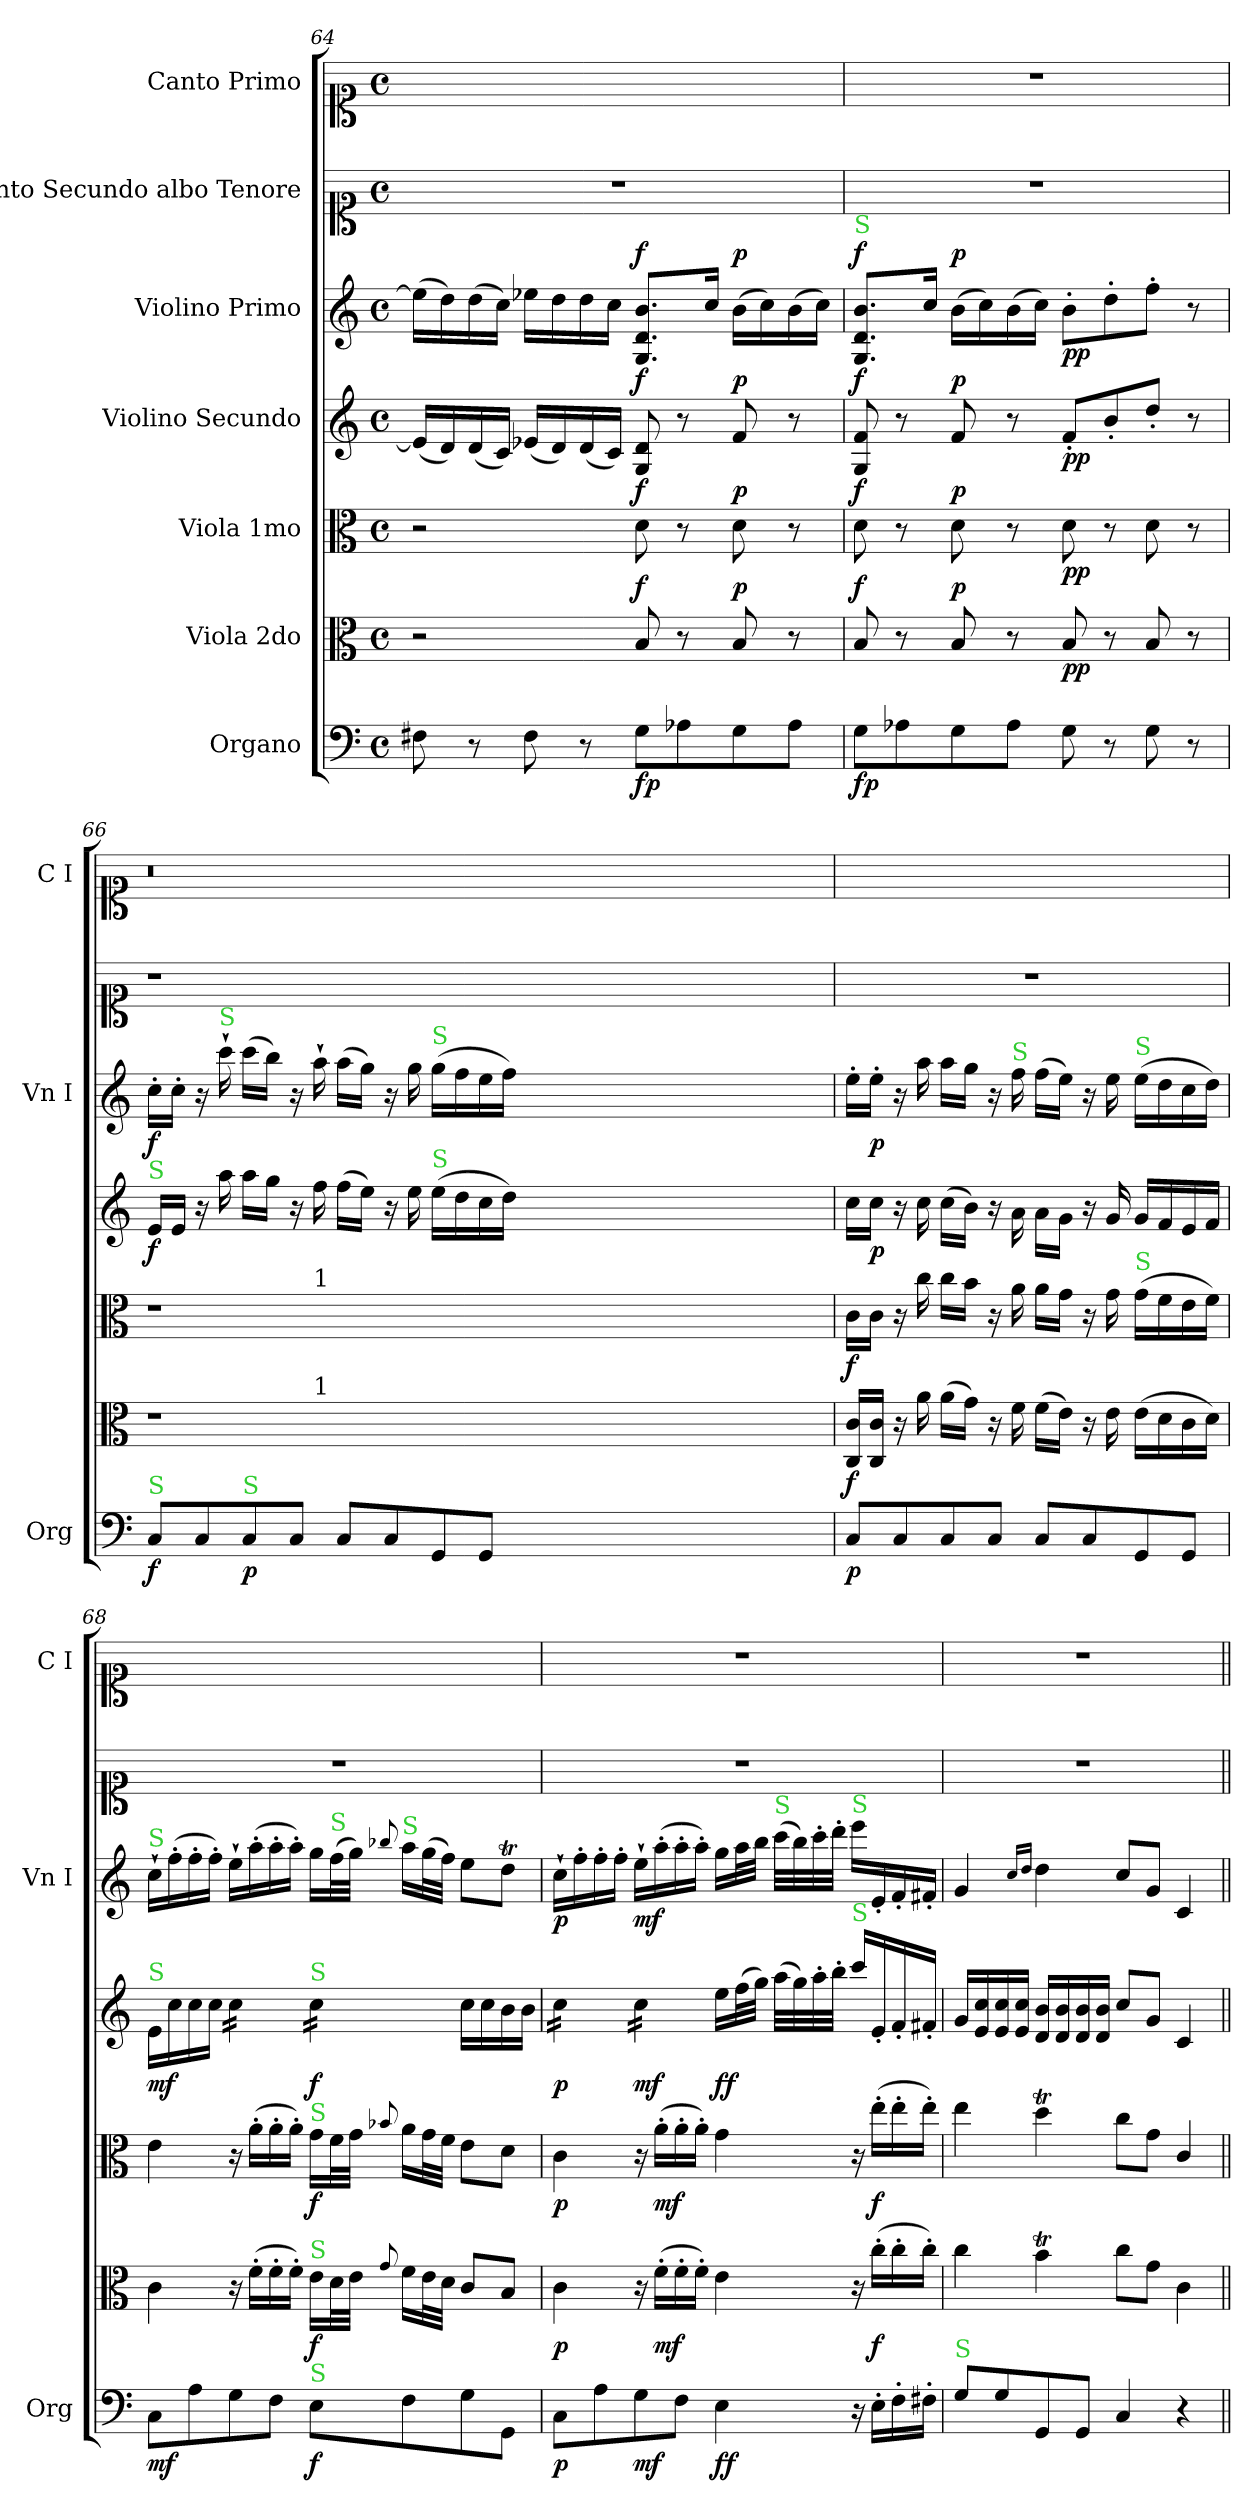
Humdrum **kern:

**kern	**dynam	**kern	**dynam	**kern	**dynam	**kern	**dynam	**kern	**dynam	**kern	**kern
*part7	*part7	*part6	*part6	*part5	*part5	*part4	*part4	*part3	*part3	*part2	*part1
*staff7	*staff7	*staff6	*staff6	*staff5	*staff5	*staff4	*staff4	*staff3	*staff3	*staff2	*staff1
*I"Organo	*	*I"Viola 2do	*	*I"Viola 1mo	*	*I"Violino Secundo	*	*I"Violino Primo	*	*I"Canto Secundo albo Tenore	*I"Canto Primo
*I'Org	*	*	*	*	*	*	*	*I'Vn I	*	*	*I'C I
*clefF4	*	*clefC3	*	*clefC3	*	*clefG2	*	*clefG2	*	*clefC1	*clefC1
*k[]	*	*k[]	*	*k[]	*	*k[]	*	*k[]	*	*k[]	*k[]
*C:	*	*C:	*	*C:	*	*C:	*	*C:	*	*C:	*C:
*M4/4	*	*M4/4	*	*M4/4	*	*M4/4	*	*M4/4	*	*M4/4	*M4/4
*met(c)	*	*met(c)	*	*met(c)	*	*met(c)	*	*met(c)	*	*met(c)	*met(c)
=64	=64	=64	=64	=64	=64	=64	=64	=64	=64	=64	=64
8F#X\	.	2r	.	2r	.	(16e-/LL]	.	(16ee-\LL]	.	1r	1ryy
.	.	.	.	.	.	16d/)	.	16dd\)	.	.	.
8r	.	.	.	.	.	(16d/	.	(16dd\	.	.	.
.	.	.	.	.	.	16c/JJ)	.	16cc\JJ)	.	.	.
8F#\	.	.	.	.	.	(16e-X/LL	.	16ee-X\LL	.	.	.
.	.	.	.	.	.	16d/)	.	16dd\	.	.	.
8r	.	.	.	.	.	(16d/	.	16dd\	.	.	.
.	.	.	.	.	.	16c/JJ)	.	16cc\JJ	.	.	.
!	!LO:DY:b	!	!LO:DY:a	!	!LO:DY:a	!	!LO:DY:a	!	!LO:DY:a	!	!
8G\L	fp	8B/	f	8d\	f	8G/ 8d/	f	8.G/ 8.d/ 8.b/L	f	.	.
8A-X\	.	8r	.	8r	.	8r	.	.	.	.	.
.	.	.	.	.	.	.	.	16cc/Jk	.	.	.
!	!	!	!LO:DY:a	!	!LO:DY:a	!	!LO:DY:a	!	!LO:DY:a	!	!
8G\	.	8B/	p	8d\	p	8f/	p	(16b\LL	p	.	.
.	.	.	.	.	.	.	.	16cc\)	.	.	.
8A-\J	.	8r	.	8r	.	8r	.	(16b\	.	.	.
.	.	.	.	.	.	.	.	16cc\JJ)	.	.	.
=65	=65	=65	=65	=65	=65	=65	=65	=65	=65	=65	=65
!	!	!	!	!	!	!	!	!LO:TX:a:color=limegreen:t=S	!	!	!
!	!LO:DY:b	!	!LO:DY:a	!	!LO:DY:a	!	!LO:DY:a	!	!LO:DY:a	!	!
8G\L	fp	8B/	f	8d\	f	8G/ 8f/	f	8.G/ 8.d/ 8.b/L	f	1r	1r
8A-X\	.	8r	.	8r	.	8r	.	.	.	.	.
.	.	.	.	.	.	.	.	16cc/Jk	.	.	.
!	!	!	!LO:DY:a	!	!LO:DY:a	!	!LO:DY:a	!	!LO:DY:a	!	!
8G\	.	8B/	p	8d\	p	8f/	p	(16b\LL	p	.	.
.	.	.	.	.	.	.	.	16cc\)	.	.	.
8A-\J	.	8r	.	8r	.	8r	.	(16b\	.	.	.
.	.	.	.	.	.	.	.	16cc\JJ)	.	.	.
!	!	!	!LO:DY:b	!	!LO:DY:b	!	!LO:DY:b	!	!LO:DY:b	!	!
8G\	.	8B/	pp	8d\	pp	8f'/L	pp	8b'\L	pp	.	.
8r	.	8r	.	8r	.	8b'/	.	8dd'\	.	.	.
8G\	.	8B/	.	8d\	.	8dd'/J	.	8ff'\J	.	.	.
8r	.	8r	.	8r	.	8r	.	8r	.	.	.
=66	=66	=66	=66	=66	=66	=66	=66	=66	=66	=66	=66
!	!	!	!	!	!	!LO:TX:a:color=limegreen:t=S	!	!	!	!	!
!	!	!	!	!LO:TX:a:color=limegreen:t=S	!	!	!	!	!	!	!
!	!	!LO:TX:a:color=limegreen:t=S	!	!	!	!	!	!	!	!	!
!LO:TX:a:color=limegreen:t=S	!	!	!	!	!	!	!	!	!	!	!
!	!LO:DY:b	!	!	!	!	!	!LO:DY:b	!	!LO:DY:b	!	!
*	*	*^	*	*^	*	*	*	*	*	*	*
8C/L	f	1r	4..ryy	.	1r	4..ryy	.	16e/LL	f	16cc'\LL	f	1r	0.r
.	.	.	.	.	.	.	.	16e/JJ	.	16cc'\JJ	.	.	.
8C/	.	.	.	.	.	.	.	16r	.	16r	.	.	.
!	!	!	!	!	!	!	!	!	!	!LO:TX:a:color=limegreen:t=S	!	!	!
.	.	.	.	.	.	.	.	16aa\	.	16ccc`\	.	.	.
!LO:TX:a:color=limegreen:t=S	!	!	!	!	!	!	!	!	!	!	!	!	!
!	!LO:DY:b	!	!	!	!	!	!	!	!	!	!	!	!
8C/	p	.	.	.	.	.	.	16aa\LL	.	(16ccc\LL	.	.	.
.	.	.	.	.	.	.	.	16gg\JJ	.	16bb\JJ)	.	.	.
8C/J	.	.	.	.	.	.	.	16r	.	16r	.	.	.
!	!	!	!	!	!	!LO:TX:a:t=1	!	!	!	!	!	!	!
!	!	!	!LO:TX:a:t=1	!	!	!	!	!	!	!	!	!	!
.	.	.	1ryy	.	.	1ryy	.	16ff\	.	16aa`\	.	.	.
8C/L	.	.	.	.	.	.	.	(16ff\LL	.	(16aa\LL	.	.	.
.	.	.	.	.	.	.	.	16ee\JJ)	.	16gg\JJ)	.	.	.
8C/	.	.	.	.	.	.	.	16r	.	16r	.	.	.
.	.	.	.	.	.	.	.	16ee\	.	16gg\	.	.	.
!	!	!	!	!	!	!	!	!	!	!LO:TX:a:color=limegreen:t=S	!	!	!
!	!	!	!	!	!	!	!	!LO:TX:a:color=limegreen:t=S	!	!	!	!	!
8GG/	.	.	.	.	.	.	.	(16ee\LL	.	(16gg\LL	.	.	.
.	.	.	.	.	.	.	.	16dd\	.	16ff\	.	.	.
8GG/J	.	.	.	.	.	.	.	16cc\	.	16ee\	.	.	.
.	.	.	.	.	.	.	.	16dd\JJ)	.	16ff\JJ)	.	.	.
0ryy	.	0ryy	.	.	0ryy	.	.	0ryy	.	0ryy	.	0ryy	.
.	.	.	1ryy	.	.	1ryy	.	.	.	.	.	.	.
.	.	.	2ryy	.	.	2ryy	.	.	.	.	.	.	.
.	.	.	16ryy	.	.	16ryy	.	.	.	.	.	.	.
=67	=67	=67	=67	=67	=67	=67	=67	=67	=67	=67	=67	=67	=67
!	!	!	!	!	!LO:TX:a:color=limegreen:t=S	!	!	!	!	!	!	!	!
!	!	!LO:TX:a:color=limegreen:t=S	!	!	!	!	!	!	!	!	!	!	!
!	!LO:DY:b	!	!	!LO:DY:b	!	!	!LO:DY:b	!	!	!	!	!	!
*	*	*v	*v	*	*	*	*	*	*	*	*	*	*
*	*	*	*	*v	*v	*	*	*	*	*	*	*
8C/L	p	16C/ 16c/LL	f	16c\LL	f	16cc\LL	.	16ee'\LL	.	1r	1ryy
!	!	!	!	!	!	!	!LO:DY:b	!	!LO:DY:b	!	!
.	.	16C/ 16c/JJ	.	16c\JJ	.	16cc\JJ	p	16ee'\JJ	p	.	.
8C/	.	16r	.	16r	.	16r	.	16r	.	.	.
.	.	16a\	.	16cc\	.	16cc\	.	16aa\	.	.	.
8C/	.	(16a\LL	.	16cc\LL	.	(16cc\LL	.	16aa\LL	.	.	.
.	.	16g\JJ)	.	16b\JJ	.	16b\JJ)	.	16gg\JJ	.	.	.
8C/J	.	16r	.	16r	.	16r	.	16r	.	.	.
!	!	!	!	!	!	!	!	!LO:TX:a:color=limegreen:t=S	!	!	!
.	.	16f\	.	16a\	.	16a\	.	16ff\	.	.	.
8C/L	.	(16f\LL	.	16a\LL	.	16a\LL	.	(16ff\LL	.	.	.
.	.	16e\JJ)	.	16g\JJ	.	16g\JJ	.	16ee\JJ)	.	.	.
8C/	.	16r	.	16r	.	16r	.	16r	.	.	.
.	.	16e\	.	16g\	.	16g/	.	16ee\	.	.	.
!	!	!	!	!	!	!	!	!LO:TX:a:color=limegreen:t=S	!	!	!
!	!	!	!	!LO:TX:a:color=limegreen:t=S	!	!	!	!	!	!	!
8GG/	.	(16e\LL	.	(16g\LL	.	16g/LL	.	(16ee\LL	.	.	.
.	.	16d\	.	16f\	.	16f/	.	16dd\	.	.	.
8GG/J	.	16c\	.	16e\	.	16e/	.	16cc\	.	.	.
.	.	16d\JJ)	.	16f\JJ)	.	16f/JJ	.	16dd\JJ)	.	.	.
=68	=68	=68	=68	=68	=68	=68	=68	=68	=68	=68	=68
!	!	!	!	!	!	!	!	!LO:TX:a:color=limegreen:t=S	!	!	!
!	!	!	!	!	!	!LO:TX:a:color=limegreen:t=S	!	!	!	!	!
!	!LO:DY:b	!	!	!	!	!	!LO:DY:b	!	!	!	!
8C\L	mf	4c\	.	4e\	.	16e/LL	mf	16cc`\LL	.	1r	1ryy
.	.	.	.	.	.	16cc\	.	(16ff'\	.	.	.
8A\	.	.	.	.	.	16cc\	.	16ff'\	.	.	.
.	.	.	.	.	.	16cc\JJ	.	16ff'\JJ)	.	.	.
*	*	*	*	*	*	*tremolo	*	*	*	*	*
8G\	.	16r	.	16r	.	16cc\LL	.	16ee`\LL	.	.	.
.	.	(16f'\LL	.	(16a'\LL	.	16cc\	.	(16aa'\	.	.	.
8F\J	.	16f'\	.	16a'\	.	16cc\	.	16aa'\	.	.	.
.	.	16f'\JJ)	.	16a'\JJ)	.	16cc\JJ	.	16aa'\JJ)	.	.	.
!	!	!	!	!	!	!LO:TX:a:color=limegreen:t=S	!	!	!	!	!
!	!	!	!	!LO:TX:a:color=limegreen:t=S	!	!	!	!	!	!	!
!	!	!LO:TX:a:color=limegreen:t=S	!	!	!	!	!	!	!	!	!
!LO:TX:a:color=limegreen:t=S	!	!	!	!	!	!	!	!	!	!	!
!	!LO:DY:b	!	!LO:DY:b	!	!LO:DY:b	!	!LO:DY:b	!	!	!	!
8E\L	f	16e\LL	f	16g\LL	f	16cc\LL	f	16gg\LL	.	.	.
!	!	!	!	!	!	!	!	!LO:TX:a:color=limegreen:t=S	!	!	!
.	.	32d\L	.	32f\L	.	16cc\	.	(32ff\L	.	.	.
.	.	32e\JJJ	.	32g\JJJ	.	.	.	32gg\JJJ)	.	.	.
.	.	8qqg/	.	8qqb-X/	.	.	.	8qqbb-X/	.	.	.
!	!	!	!	!	!	!	!	!LO:TX:a:color=limegreen:t=S	!	!	!
8F\	.	16f\LL	.	16a\LL	.	16cc\	.	16aa\LL	.	.	.
.	.	32e\L	.	32g\L	.	16cc\JJ	.	(32gg\L	.	.	.
*	*	*	*	*	*	*Xtremolo	*	*	*	*	*
.	.	32d\JJJ	.	32f\JJJ	.	.	.	32ff\JJJ)	.	.	.
8G\	.	8c/L	.	8e\L	.	16cc\LL	.	8ee\L	.	.	.
.	.	.	.	.	.	16cc\	.	.	.	.	.
8GG\J	.	8B/J	.	8d\J	.	16b\	.	8ddT\J	.	.	.
.	.	.	.	.	.	16b\JJ	.	.	.	.	.
=69	=69	=69	=69	=69	=69	=69	=69	=69	=69	=69	=69
!	!LO:DY:b	!	!LO:DY:b	!	!LO:DY:b	!	!LO:DY:b	!	!LO:DY:b	!	!
*	*	*	*	*	*	*tremolo	*	*	*	*	*
8C\L	p	4c\	p	4c\	p	16cc\LL	p	16cc`\LL	p	1r	1r
.	.	.	.	.	.	16cc\	.	16ff'\	.	.	.
8A\	.	.	.	.	.	16cc\	.	16ff'\	.	.	.
.	.	.	.	.	.	16cc\JJ	.	16ff'\JJ	.	.	.
!	!LO:DY:b	!	!	!	!	!	!LO:DY:b	!	!LO:DY:b	!	!
8G\	mf	16r	.	16r	.	16cc\LL	mf	16ee`\LL	mf	.	.
!	!	!	!LO:DY:b	!	!LO:DY:b	!	!	!	!	!	!
.	.	(16f'\LL	mf	(16a'\LL	mf	16cc\	.	(16aa'\	.	.	.
8F\J	.	16f'\	.	16a'\	.	16cc\	.	16aa'\	.	.	.
.	.	16f'\JJ)	.	16a'\JJ)	.	16cc\JJ	.	16aa'\JJ)	.	.	.
*	*	*	*	*	*	*Xtremolo	*	*	*	*	*
!	!LO:DY:b	!	!	!	!	!	!LO:DY:b	!	!	!	!
4E\	ff	4e\	.	4g\	.	16ee\LL	ff	16gg\LL	.	.	.
.	.	.	.	.	.	(32ff\L	.	32aa\L	.	.	.
.	.	.	.	.	.	32gg\JJJ)	.	32bb\JJJ	.	.	.
!	!	!	!	!	!	!	!	!LO:TX:a:color=limegreen:t=S	!	!	!
.	.	.	.	.	.	(32aa\LLL	.	(32ccc\LLL	.	.	.
.	.	.	.	.	.	32gg\)	.	32bb\)	.	.	.
.	.	.	.	.	.	32aa'\	.	32ccc'\	.	.	.
.	.	.	.	.	.	32bb'\JJJ	.	32ddd'\JJJ	.	.	.
!	!	!	!	!	!	!	!	!LO:TX:a:color=limegreen:t=S	!	!	!
!	!	!	!	!	!	!LO:TX:a:color=limegreen:t=S	!	!	!	!	!
16r	.	16r	.	16r	.	16ccc\LL	.	16eee\LL	.	.	.
!	!	!	!LO:DY:b	!	!LO:DY:b	!	!	!	!	!	!
16E'\LL	.	(16cc'\LL	f	(16ee'\LL	f	16e'/	.	16e'/	.	.	.
16F'\	.	16cc'\	.	16ee'\	.	16f'/	.	16f'/	.	.	.
16F#X'\JJ	.	16cc'\JJ)	.	16ee'\JJ)	.	16f#X'/JJ	.	16f#X'/JJ	.	.	.
=70	=70	=70	=70	=70	=70	=70	=70	=70	=70	=70	=70
!LO:TX:a:color=limegreen:t=S	!	!	!	!	!	!	!	!	!	!	!
8G\L	.	4cc\	.	4ee\	.	16g/LL	.	4g/	.	1r	1r
.	.	.	.	.	.	16e/ 16cc/	.	.	.	.	.
8G\	.	.	.	.	.	16e/ 16cc/	.	.	.	.	.
.	.	.	.	.	.	16e/ 16cc/JJ	.	.	.	.	.
.	.	.	.	.	.	.	.	16qqcc/LL	.	.	.
.	.	.	.	.	.	.	.	16qqdd/JJ	.	.	.
8GG/	.	4bt\	.	4ddT\	.	16d/ 16b/LL	.	4dd\	.	.	.
.	.	.	.	.	.	16d/ 16b/	.	.	.	.	.
8GG/J	.	.	.	.	.	16d/ 16b/	.	.	.	.	.
.	.	.	.	.	.	16d/ 16b/JJ	.	.	.	.	.
4C/	.	8cc\L	.	8cc\L	.	8cc/L	.	8cc/L	.	.	.
.	.	8g\J	.	8g\J	.	8g/J	.	8g/J	.	.	.
4r	.	4c\	.	4c/	.	4c/	.	4c/	.	.	.
=||	=||	=||	=||	=||	=||	=||	=||	=||	=||	=||	=||
*-	*-	*-	*-	*-	*-	*-	*-	*-	*-	*-	*-
